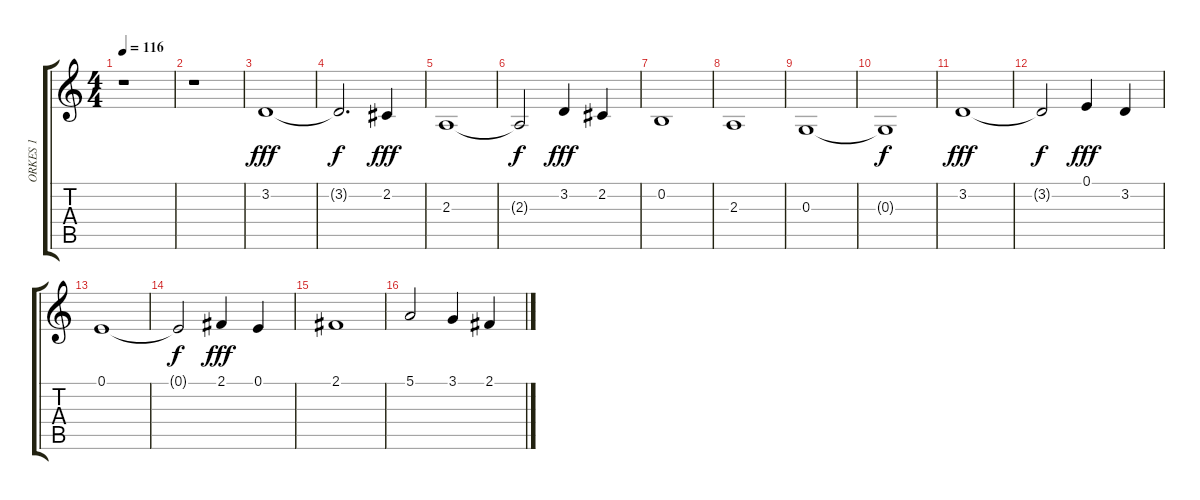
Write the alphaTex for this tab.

\track ("ORKES 1" "ORKES 1") {instrument viola}
\staff {score tabs}
\tuning (E4 B3 G3 D3 A2 E2) {hide}
\ts (4 4)
\tempo 116
\clef g2
\ks c
r.1{dy fff} |
r.1 |
3.2.1 |
3.2{t}.2{d dy f} 2.2.4{dy fff} |
2.3.1 |
2.3{t}.2{dy f} 3.2.4{dy fff} 2.2.4 |
0.2.1 |
2.3.1 |
0.3.1 |
0.3{t}.1{dy f} |
3.2.1{dy fff} |
3.2{t}.2{dy f} 0.1.4{dy fff} 3.2.4 |
0.1.1 |
0.1{t}.2{dy f} 2.1.4{dy fff} 0.1.4 |
2.1.1 |
5.1.2 3.1.4 2.1.4
